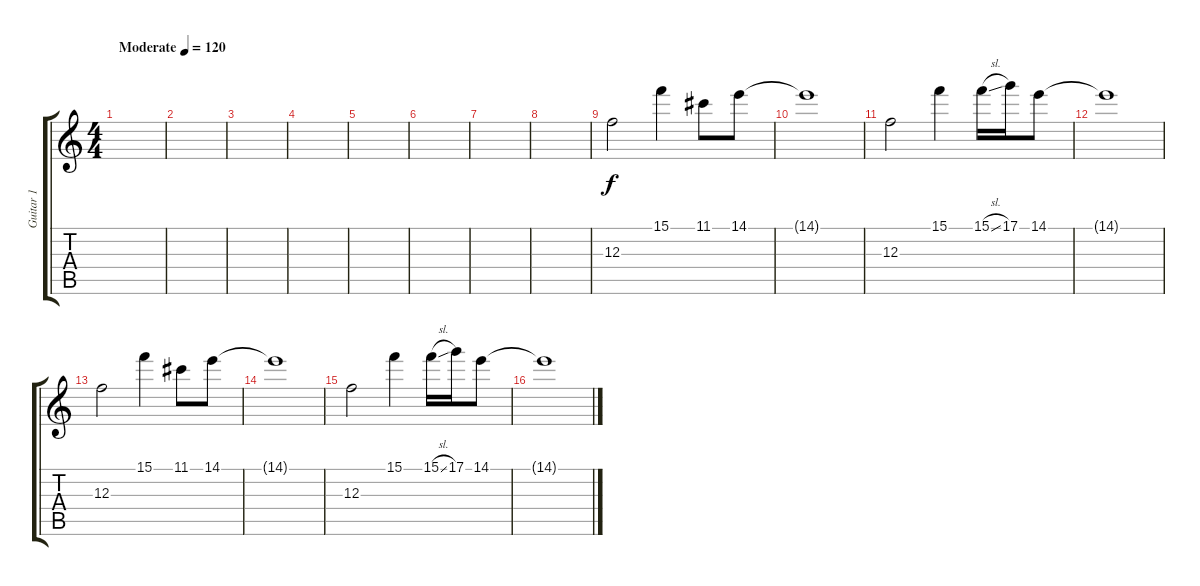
\track ("Guitar 1" "Guitar 1") {instrument distortionguitar}
\staff {score tabs}
\tuning (D4 A3 F3 C3 G2 C2) {hide}
\ts (4 4)
\tempo (120 "Moderate")
\clef g2
\ks c
|
|
|
|
|
|
|
|
12.3.2 15.1.4 11.1.8 14.1.8 |
14.1{t}.1 |
12.3.2 15.1.4 15.1{sl}.16 17.1.16 14.1.8 |
14.1{t}.1 |
12.3.2 15.1.4 11.1.8 14.1.8 |
14.1{t}.1 |
12.3.2 15.1.4 15.1{sl}.16 17.1.16 14.1.8 |
14.1{t}.1
